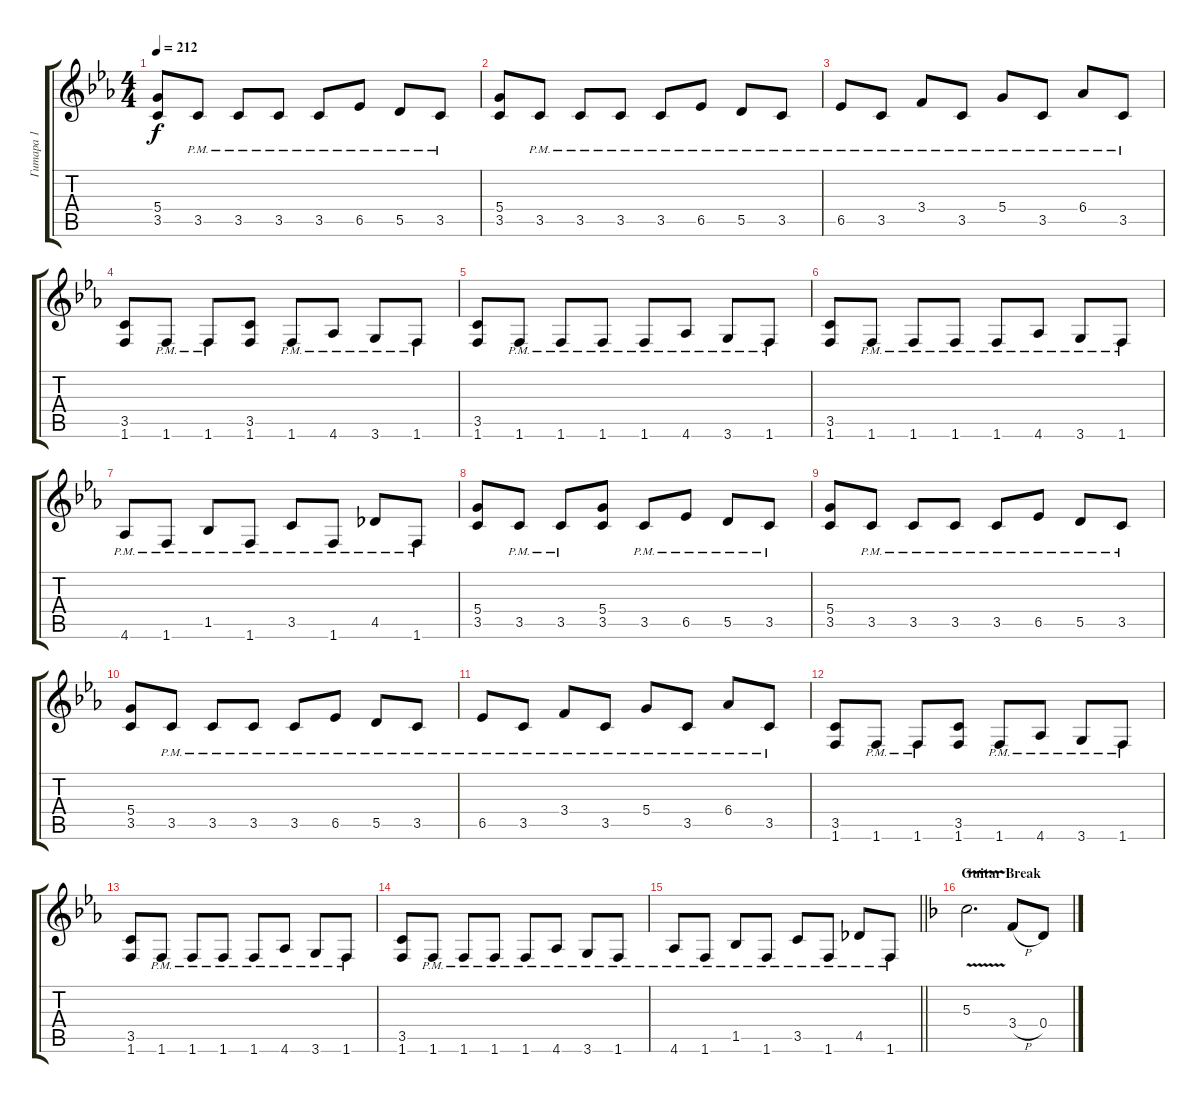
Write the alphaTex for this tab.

\track ("Гитара 1" "Гитара 1") {instrument distortionguitar}
\staff {score tabs}
\tuning (E4 B3 G3 D3 A2 E2) {hide}
\ts (4 4)
\tempo 212
\clef g2
\ks cminor
(5.4 3.5).8{dy f} 3.5{pm}.8 3.5{pm}.8 3.5{pm}.8 3.5{pm}.8 6.5{pm}.8 5.5{pm}.8 3.5{pm}.8 |
(5.4 3.5).8 3.5{pm}.8 3.5{pm}.8 3.5{pm}.8 3.5{pm}.8 6.5{pm}.8 5.5{pm}.8 3.5{pm}.8 |
6.5{pm}.8 3.5{pm}.8 3.4{pm}.8 3.5{pm}.8 5.4{pm}.8 3.5{pm}.8 6.4{pm}.8 3.5{pm}.8 |
(3.5 1.6).8 1.6{pm}.8 1.6{pm}.8 (3.5 1.6).8 1.6{pm}.8 4.6{pm}.8 3.6{pm}.8 1.6{pm}.8 |
(3.5 1.6).8 1.6{pm}.8 1.6{pm}.8 1.6{pm}.8 1.6{pm}.8 4.6{pm}.8 3.6{pm}.8 1.6{pm}.8 |
(3.5 1.6).8 1.6{pm}.8 1.6{pm}.8 1.6{pm}.8 1.6{pm}.8 4.6{pm}.8 3.6{pm}.8 1.6{pm}.8 |
4.6{pm}.8 1.6{pm}.8 1.5{pm}.8 1.6{pm}.8 3.5{pm}.8 1.6{pm}.8 4.5{pm}.8 1.6{pm}.8 |
(5.4 3.5).8 3.5{pm}.8 3.5{pm}.8 (5.4 3.5).8 3.5{pm}.8 6.5{pm}.8 5.5{pm}.8 3.5{pm}.8 |
(5.4 3.5).8 3.5{pm}.8 3.5{pm}.8 3.5{pm}.8 3.5{pm}.8 6.5{pm}.8 5.5{pm}.8 3.5{pm}.8 |
(5.4 3.5).8 3.5{pm}.8 3.5{pm}.8 3.5{pm}.8 3.5{pm}.8 6.5{pm}.8 5.5{pm}.8 3.5{pm}.8 |
6.5{pm}.8 3.5{pm}.8 3.4{pm}.8 3.5{pm}.8 5.4{pm}.8 3.5{pm}.8 6.4{pm}.8 3.5{pm}.8 |
(3.5 1.6).8 1.6{pm}.8 1.6{pm}.8 (3.5 1.6).8 1.6{pm}.8 4.6{pm}.8 3.6{pm}.8 1.6{pm}.8 |
(3.5 1.6).8 1.6{pm}.8 1.6{pm}.8 1.6{pm}.8 1.6{pm}.8 4.6{pm}.8 3.6{pm}.8 1.6{pm}.8 |
(3.5 1.6).8 1.6{pm}.8 1.6{pm}.8 1.6{pm}.8 1.6{pm}.8 4.6{pm}.8 3.6{pm}.8 1.6{pm}.8 |
\barLineRight lightlight
4.6{pm}.8 1.6{pm}.8 1.5{pm}.8 1.6{pm}.8 3.5{pm}.8 1.6{pm}.8 4.5{pm}.8 1.6{pm}.8 |
\section ("" "Guitar Break")
\ks dminor
5.3{v}.2{d} 3.4{h}.8 0.4.8
